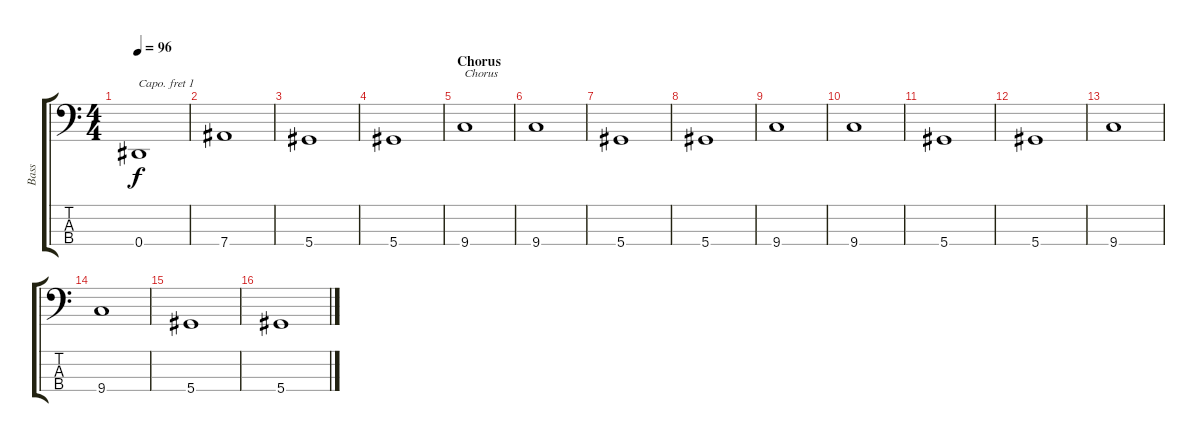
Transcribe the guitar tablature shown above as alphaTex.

\track ("Bass" "Bass") {instrument electricbassfinger}
\staff {score tabs}
\capo 1
\tuning (G2 D2 A1 D1) {hide}
\ts (4 4)
\tempo 96
\clef f4
\ks c
0.4.1{dy f} |
7.4.1 |
5.4.1 |
5.4.1 |
\section ("" "Chorus")
9.4.1{txt "Chorus"} |
9.4.1 |
5.4.1 |
5.4.1 |
9.4.1 |
9.4.1 |
5.4.1 |
5.4.1 |
9.4.1 |
9.4.1 |
5.4.1 |
5.4.1
